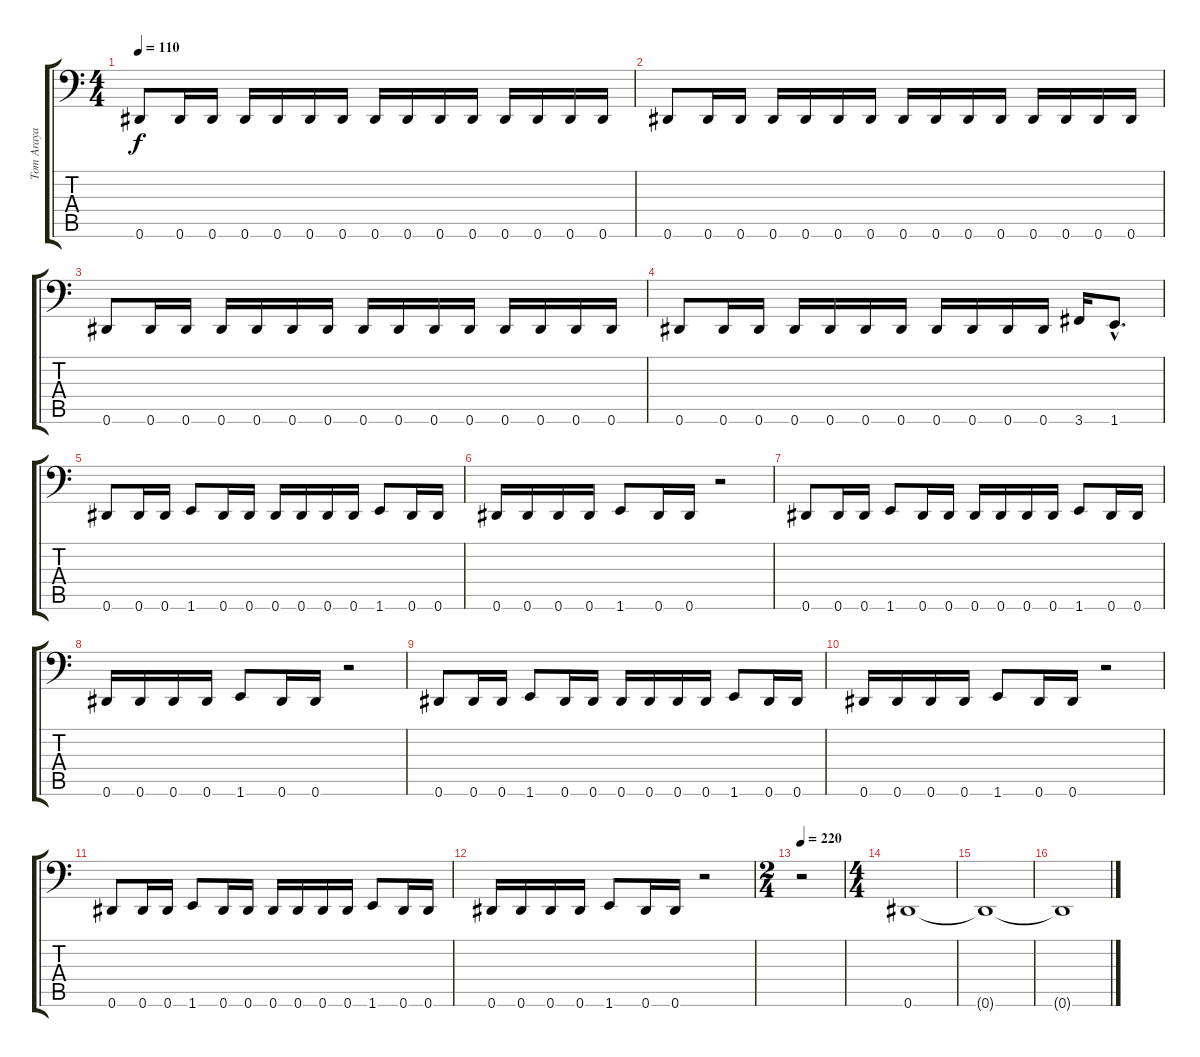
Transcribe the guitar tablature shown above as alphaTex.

\track ("Tom Araya" "Tom Araya") {instrument electricbasspick}
\staff {score tabs}
\tuning (Eb3 Bb2 Gb2 Db2 Ab1 Eb1) {hide}
\ts (4 4)
\tempo 110
\clef f4
\ks c
0.6.8{dy f} 0.6.16 0.6.16 0.6.16 0.6.16 0.6.16 0.6.16 0.6.16 0.6.16 0.6.16 0.6.16 0.6.16 0.6.16 0.6.16 0.6.16 |
0.6.8 0.6.16 0.6.16 0.6.16 0.6.16 0.6.16 0.6.16 0.6.16 0.6.16 0.6.16 0.6.16 0.6.16 0.6.16 0.6.16 0.6.16 |
0.6.8 0.6.16 0.6.16 0.6.16 0.6.16 0.6.16 0.6.16 0.6.16 0.6.16 0.6.16 0.6.16 0.6.16 0.6.16 0.6.16 0.6.16 |
0.6.8 0.6.16 0.6.16 0.6.16 0.6.16 0.6.16 0.6.16 0.6.16 0.6.16 0.6.16 0.6.16 3.6.16 1.6{hac}.8{d} |
0.6.8 0.6.16 0.6.16 1.6.8 0.6.16 0.6.16 0.6.16 0.6.16 0.6.16 0.6.16 1.6.8 0.6.16 0.6.16 |
0.6.16 0.6.16 0.6.16 0.6.16 1.6.8 0.6.16 0.6.16 r.2 |
0.6.8 0.6.16 0.6.16 1.6.8 0.6.16 0.6.16 0.6.16 0.6.16 0.6.16 0.6.16 1.6.8 0.6.16 0.6.16 |
0.6.16 0.6.16 0.6.16 0.6.16 1.6.8 0.6.16 0.6.16 r.2 |
0.6.8 0.6.16 0.6.16 1.6.8 0.6.16 0.6.16 0.6.16 0.6.16 0.6.16 0.6.16 1.6.8 0.6.16 0.6.16 |
0.6.16 0.6.16 0.6.16 0.6.16 1.6.8 0.6.16 0.6.16 r.2 |
0.6.8 0.6.16 0.6.16 1.6.8 0.6.16 0.6.16 0.6.16 0.6.16 0.6.16 0.6.16 1.6.8 0.6.16 0.6.16 |
0.6.16 0.6.16 0.6.16 0.6.16 1.6.8 0.6.16 0.6.16 r.2 |
\ts (2 4)
\tempo 215
\tempo 220
r.2 |
\ts (4 4)
0.6.1 |
0.6{t}.1 |
0.6{t}.1
